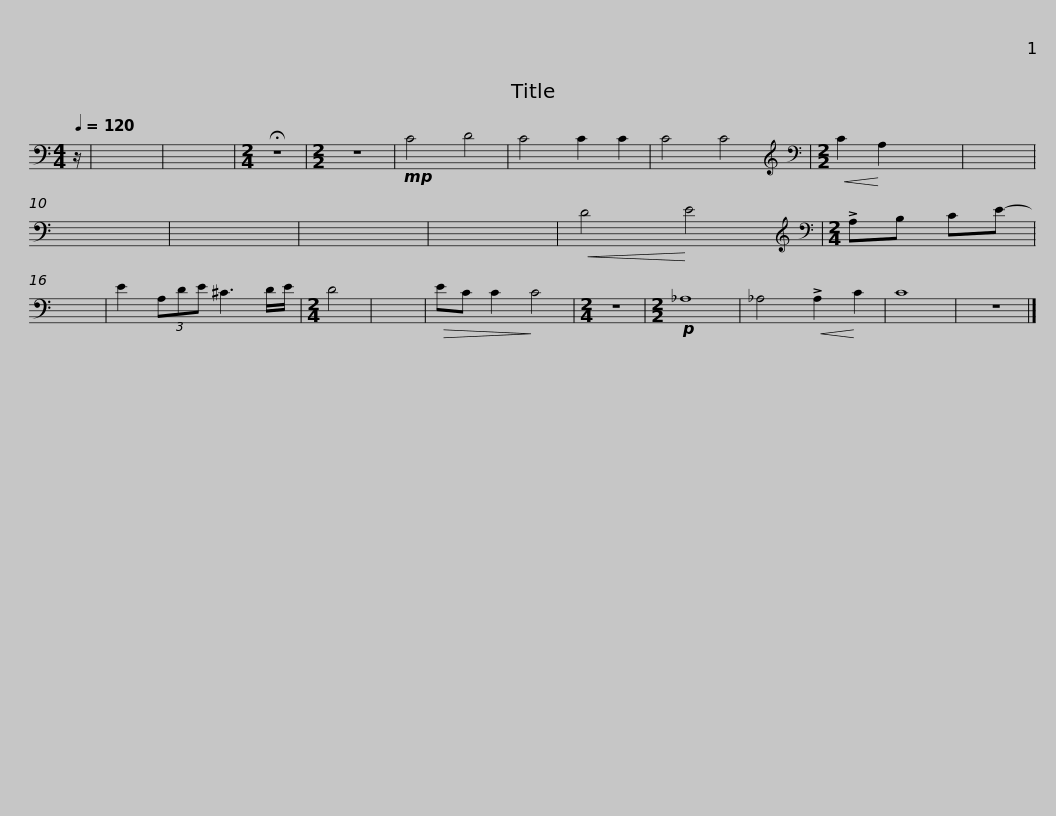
X:1
L:1/8
Q:1/4=120
M:4/4
I:linebreak $
K:C
V:1 bass
V:1
 z/ | x8 | x8 |[M:2/4] !fermata!z4 |$[M:2/2] z8 | %5
!mp! C4 D4 | C4 C2 C2 | C4 C4 |$[M:2/2][K:treble][K:bass]!<(! C2!<)! A,2 x4 | x8 | %10
 x8 | x8 | x8 | x8 |!<(! D4!<)! E4 |$ %15
[M:2/4][K:treble][K:bass] !>!A,B, CE- | x4 | E2 (3A,DE ^C3 D/E/ |[M:2/4] D4 | x4 | %20
!>(! EC C2!>)! C4 |$[M:2/4] z4 |[M:2/2]!p! _A,8 | _A,4!<(! !>!A,2!<)! C2 | C8 |$ %25
 z8 |] %26
